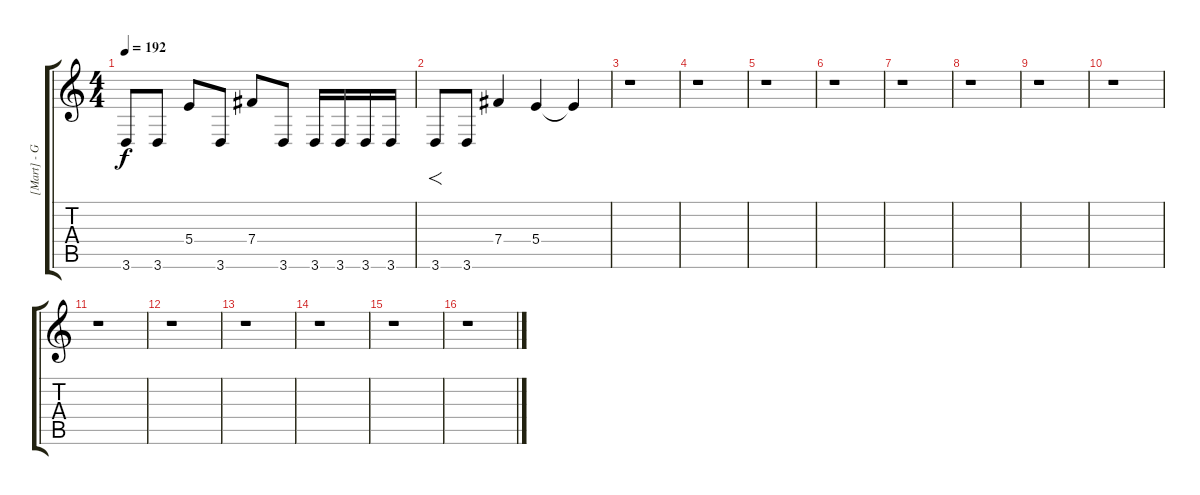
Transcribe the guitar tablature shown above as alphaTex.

\track ("[Mart] - Guitar 2" "[Mart] - G") {instrument acousticguitarsteel}
\staff {score tabs}
\tuning (Db4 Ab3 E3 B2 Gb2 B1) {hide}
\ts (4 4)
\tempo 192
\clef g2
\ks c
3.6.8{dy f} 3.6.8 5.4.8 3.6.8 7.4.8 3.6.8 3.6.16 3.6.16 3.6.16 3.6.16 |
3.6.8{f} 3.6.8 7.4.4 5.4.4 5.4{t}.4 |
r.1 |
r.1 |
r.1 |
r.1 |
r.1 |
r.1 |
r.1 |
r.1 |
r.1 |
r.1 |
r.1 |
r.1 |
r.1 |
r.1
